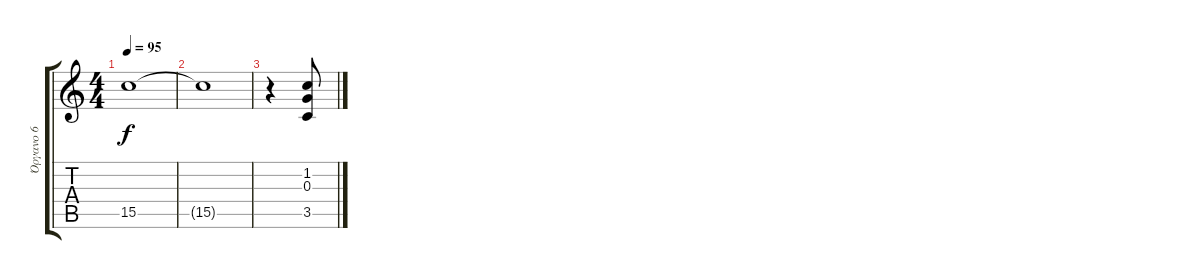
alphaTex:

\track ("Όργανο 6" "Όργανο 6") {instrument overdrivenguitar}
\staff {score tabs}
\tuning (E4 B3 G3 D3 A2 E2) {hide}
\ts (4 4)
\tempo 95
\clef g2
\ks c
15.5.1{dy f} |
15.5{t}.1 |
r.4 (1.2 0.3 3.5).8
